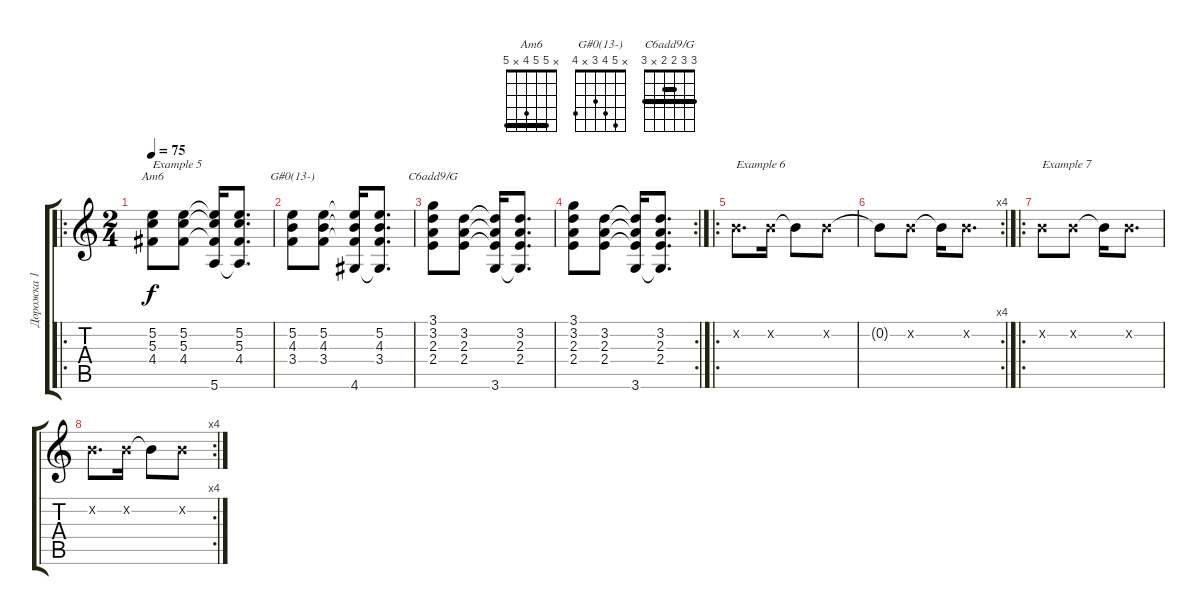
\track ("Дорожка 1" "Дорожка 1") {instrument acousticguitarnylon}
\staff {score tabs}
\tuning (E4 B3 G3 D3 A2 E2) {hide}
\chord ("Am6" x 5 5 4 x 5) {barre 5}
\chord ("G#0(13-)" x 5 4 3 x 4)
\chord ("C6add9/G" 3 3 2 2 x 3) {barre (2 3)}
\ro
\ts (2 4)
\tempo 75
\clef g2
\ks c
(5.2 5.3 4.4).8{ch "Am6" txt "Example 5" dy f} (5.2 5.3 4.4).8 (5.2{t} 5.3{t} 4.4{t} 5.6).16 (5.2 5.3 4.4 5.6{t}).8{d} |
(5.2 4.3 3.4).8{ch "G#0(13-)"} (5.2 4.3 3.4).8 (5.2{t} 4.3{t} 3.4{t} 4.6).16 (5.2 4.3 3.4 4.6{t}).8{d} |
(3.1 3.2 2.3 2.4).8{ch "C6add9/G"} (3.2 2.3 2.4).8 (3.2{t} 2.3{t} 2.4{t} 3.6).16 (3.2 2.3 2.4 3.6{t}).8{d} |
\rc 2
(3.1 3.2 2.3 2.4).8 (3.2 2.3 2.4).8 (3.2{t} 2.3{t} 2.4{t} 3.6).16 (3.2 2.3 2.4 3.6{t}).8{d} |
\ro
0.2{x}.8{d txt "Example 6"} 0.2{x}.16 0.2{t}.8 0.2{x}.8 |
\rc 4
0.2{t}.8 0.2{x}.8 0.2{t}.16 0.2{x}.8{d} |
\ro
0.2{x}.8{txt "Example 7"} 0.2{x}.8 0.2{t}.16 0.2{x}.8{d} |
\rc 4
0.2{x}.8{d} 0.2{x}.16 0.2{t}.8 0.2{x}.8
